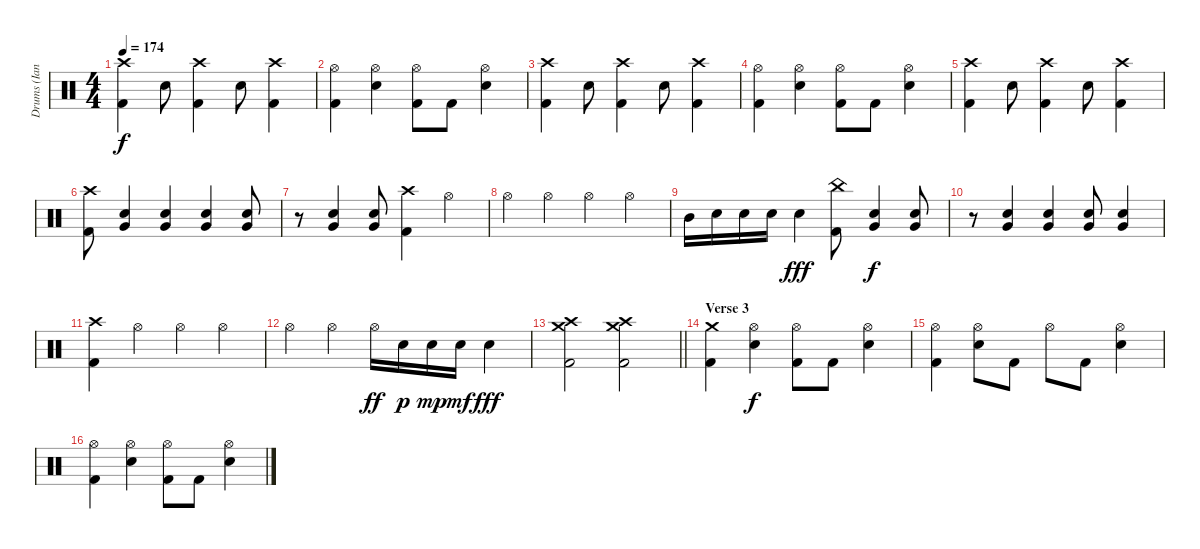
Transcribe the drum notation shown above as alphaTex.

\track ("Drums (Ian Paice)" "Drums (Ian") {instrument percussion}
\staff {score}
\articulation defaults
\ts (4 4)
\tempo 174
\clef neutral
\ks c
("Crash high (hit)" "Kick (hit) 2").4{dy f} "Electric Snare (hit)".8 ("Crash high (hit)" "Kick (hit) 2").4 "Electric Snare (hit)".8 ("Crash high (hit)" "Kick (hit) 2").4 |
("Hi-Hat (open)" "Kick (hit) 2").4 ("Hi-Hat (open)" "Electric Snare (hit)").4 ("Hi-Hat (open)" "Kick (hit) 2").8 "Kick (hit) 2".8 ("Hi-Hat (open)" "Electric Snare (hit)").4 |
("Crash high (hit)" "Kick (hit) 2").4 "Electric Snare (hit)".8 ("Crash high (hit)" "Kick (hit) 2").4 "Electric Snare (hit)".8 ("Crash high (hit)" "Kick (hit) 2").4 |
("Hi-Hat (open)" "Kick (hit) 2").4 ("Hi-Hat (open)" "Electric Snare (hit)").4 ("Hi-Hat (open)" "Kick (hit) 2").8 "Kick (hit) 2".8 ("Hi-Hat (open)" "Electric Snare (hit)").4 |
("Crash high (hit)" "Kick (hit) 2").4 "Electric Snare (hit)".8 ("Crash high (hit)" "Kick (hit) 2").4 "Electric Snare (hit)".8 ("Crash high (hit)" "Kick (hit) 2").4 |
("Crash high (hit)" "Kick (hit) 2").8 ("Very Low Tom (hit)" "Electric Snare (hit)").4 ("Very Low Tom (hit)" "Electric Snare (hit)").4 ("Very Low Tom (hit)" "Electric Snare (hit)").4 ("Very Low Tom (hit)" "Electric Snare (hit)").8 |
r.8 ("Very Low Tom (hit)" "Electric Snare (hit)").4 ("Very Low Tom (hit)" "Electric Snare (hit)").8 ("Crash high (hit)" "Kick (hit) 2").4 "Hi-Hat (open)".4 |
"Hi-Hat (open)".4 "Hi-Hat (open)".4 "Hi-Hat (open)".4 "Hi-Hat (open)".4 |
"Mid Tom (hit)".16 "Electric Snare (hit)".16 "Electric Snare (hit)".16 "Electric Snare (hit)".16 "Electric Snare (hit)".4{dy fff} ("China (hit)" "Kick (hit) 2").8 ("Very Low Tom (hit)" "Electric Snare (hit)").4{dy f} ("Very Low Tom (hit)" "Electric Snare (hit)").8 |
r.8 ("Very Low Tom (hit)" "Electric Snare (hit)").4 ("Very Low Tom (hit)" "Electric Snare (hit)").4 ("Very Low Tom (hit)" "Electric Snare (hit)").8 ("Very Low Tom (hit)" "Electric Snare (hit)").4 |
("Crash high (hit)" "Kick (hit) 2").4 "Hi-Hat (open)".4 "Hi-Hat (open)".4 "Hi-Hat (open)".4 |
"Hi-Hat (open)".4 "Hi-Hat (open)".4 "Hi-Hat (open)".16{dy ff} "Electric Snare (hit)".16{dy p} "Electric Snare (hit)".16{dy mp} "Electric Snare (hit)".16{dy mf} "Electric Snare (hit)".4{dy fff} |
\barLineRight lightlight
("Crash medium (hit)" "Crash high (hit)" "Kick (hit) 2").2 ("Crash medium (hit)" "Crash high (hit)" "Kick (hit) 2").2 |
\section ("" "Verse 3")
("Crash medium (hit)" "Kick (hit) 2").4 ("Hi-Hat (open)" "Electric Snare (hit)").4{dy f} ("Hi-Hat (open)" "Kick (hit) 2").8 "Kick (hit) 2".8 ("Hi-Hat (open)" "Electric Snare (hit)").4 |
("Hi-Hat (open)" "Kick (hit) 2").4 ("Hi-Hat (open)" "Electric Snare (hit)").8 "Kick (hit) 2".8 "Hi-Hat (open)".8 "Kick (hit) 2".8 ("Hi-Hat (open)" "Electric Snare (hit)").4 |
("Hi-Hat (open)" "Kick (hit) 2").4 ("Hi-Hat (open)" "Electric Snare (hit)").4 ("Hi-Hat (open)" "Kick (hit) 2").8 "Kick (hit) 2".8 ("Hi-Hat (open)" "Electric Snare (hit)").4
